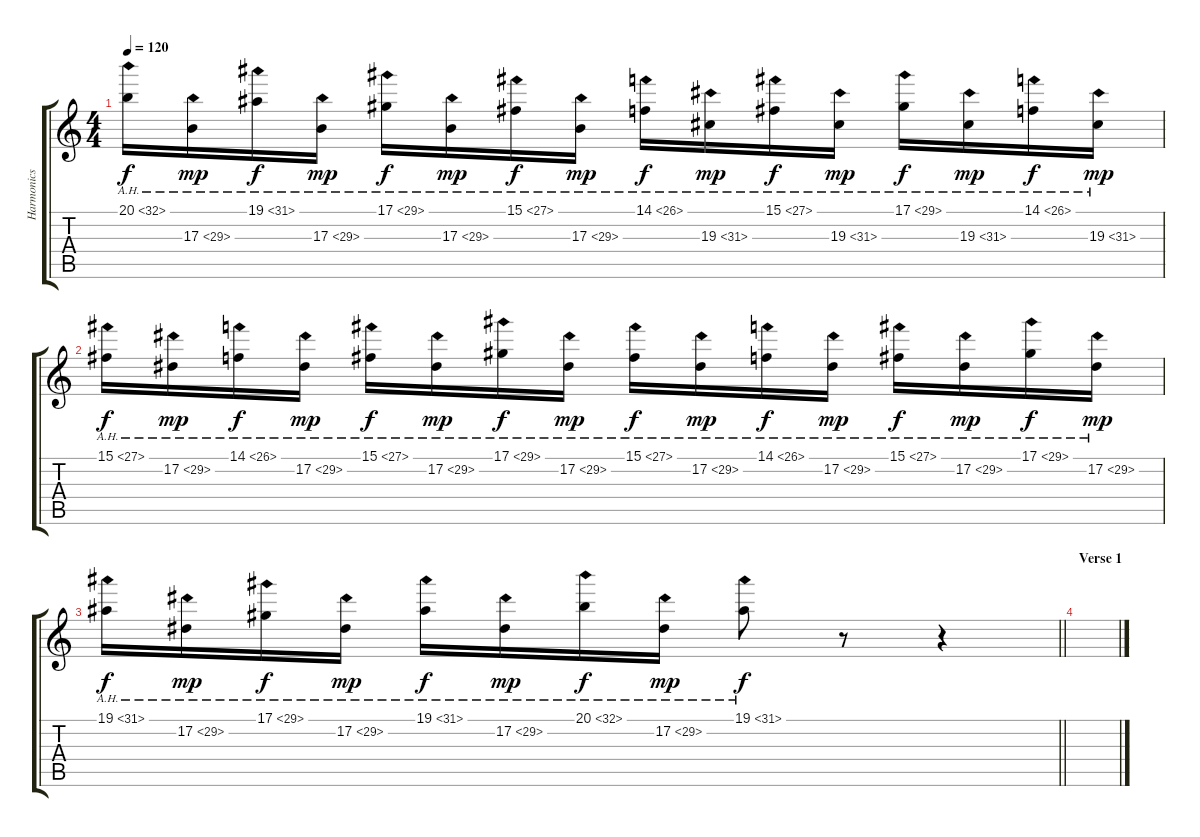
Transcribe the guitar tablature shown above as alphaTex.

\track ("Harmonics" "Harmonics") {instrument harpsichord}
\staff {score tabs}
\tuning (Eb4 Bb3 Gb3 Db3 Ab2 Eb2) {hide}
\ts (4 4)
\tempo 120
\clef g2
\ks c
20.1{ah 12}.16{dy f} 17.3{ah 12}.16{dy mp} 19.1{ah 12}.16{dy f} 17.3{ah 12}.16{dy mp} 17.1{ah 12}.16{dy f} 17.3{ah 12}.16{dy mp} 15.1{ah 12}.16{dy f} 17.3{ah 12}.16{dy mp} 14.1{ah 12}.16{dy f} 19.3{ah 12}.16{dy mp} 15.1{ah 12}.16{dy f} 19.3{ah 12}.16{dy mp} 17.1{ah 12}.16{dy f} 19.3{ah 12}.16{dy mp} 14.1{ah 12}.16{dy f} 19.3{ah 12}.16{dy mp} |
15.1{ah 12}.16{dy f} 17.2{ah 12}.16{dy mp} 14.1{ah 12}.16{dy f} 17.2{ah 12}.16{dy mp} 15.1{ah 12}.16{dy f} 17.2{ah 12}.16{dy mp} 17.1{ah 12}.16{dy f} 17.2{ah 12}.16{dy mp} 15.1{ah 12}.16{dy f} 17.2{ah 12}.16{dy mp} 14.1{ah 12}.16{dy f} 17.2{ah 12}.16{dy mp} 15.1{ah 12}.16{dy f} 17.2{ah 12}.16{dy mp} 17.1{ah 12}.16{dy f} 17.2{ah 12}.16{dy mp} |
\barLineRight lightlight
19.1{ah 12}.16{dy f} 17.2{ah 12}.16{dy mp} 17.1{ah 12}.16{dy f} 17.2{ah 12}.16{dy mp} 19.1{ah 12}.16{dy f} 17.2{ah 12}.16{dy mp} 20.1{ah 12}.16{dy f} 17.2{ah 12}.16{dy mp} 19.1{ah 12}.8{dy f} r.8 r.4 |
\section ("" "Verse 1")
